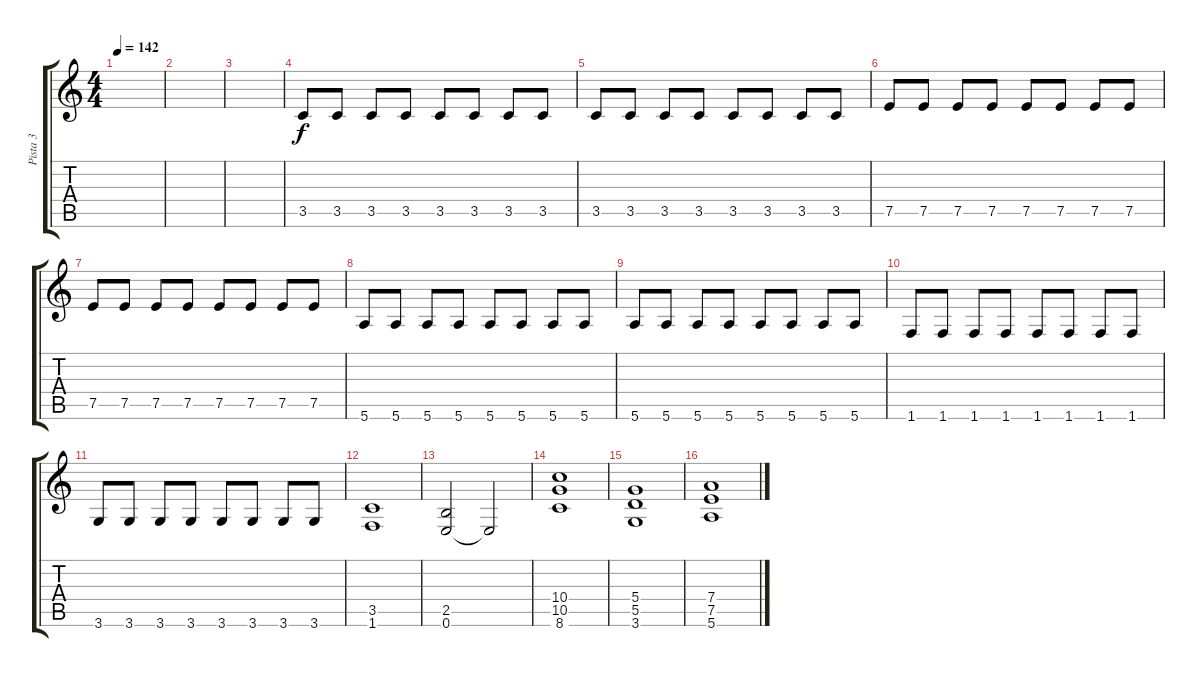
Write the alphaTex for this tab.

\track ("Pista 3" "Pista 3") {instrument distortionguitar}
\staff {score tabs}
\tuning (E4 B3 G3 D3 A2 E2) {hide}
\ts (4 4)
\tempo 142
\clef g2
\ks c
|
|
|
3.5.8{volume 13} 3.5.8 3.5.8 3.5.8 3.5.8 3.5.8 3.5.8 3.5.8 |
3.5.8 3.5.8 3.5.8 3.5.8 3.5.8 3.5.8 3.5.8 3.5.8 |
7.5.8 7.5.8 7.5.8 7.5.8 7.5.8 7.5.8 7.5.8 7.5.8 |
7.5.8 7.5.8 7.5.8 7.5.8 7.5.8 7.5.8 7.5.8 7.5.8 |
5.6.8 5.6.8 5.6.8 5.6.8 5.6.8 5.6.8 5.6.8 5.6.8 |
5.6.8 5.6.8 5.6.8 5.6.8 5.6.8 5.6.8 5.6.8 5.6.8 |
1.6.8 1.6.8 1.6.8 1.6.8 1.6.8 1.6.8 1.6.8 1.6.8 |
3.6.8 3.6.8 3.6.8 3.6.8 3.6.8 3.6.8 3.6.8 3.6.8 |
(3.5 1.6).1 |
(2.5 0.6).2 0.6{t}.2 |
(10.4 10.5 8.6).1 |
(5.4 5.5 3.6).1 |
(7.4 7.5 5.6).1
